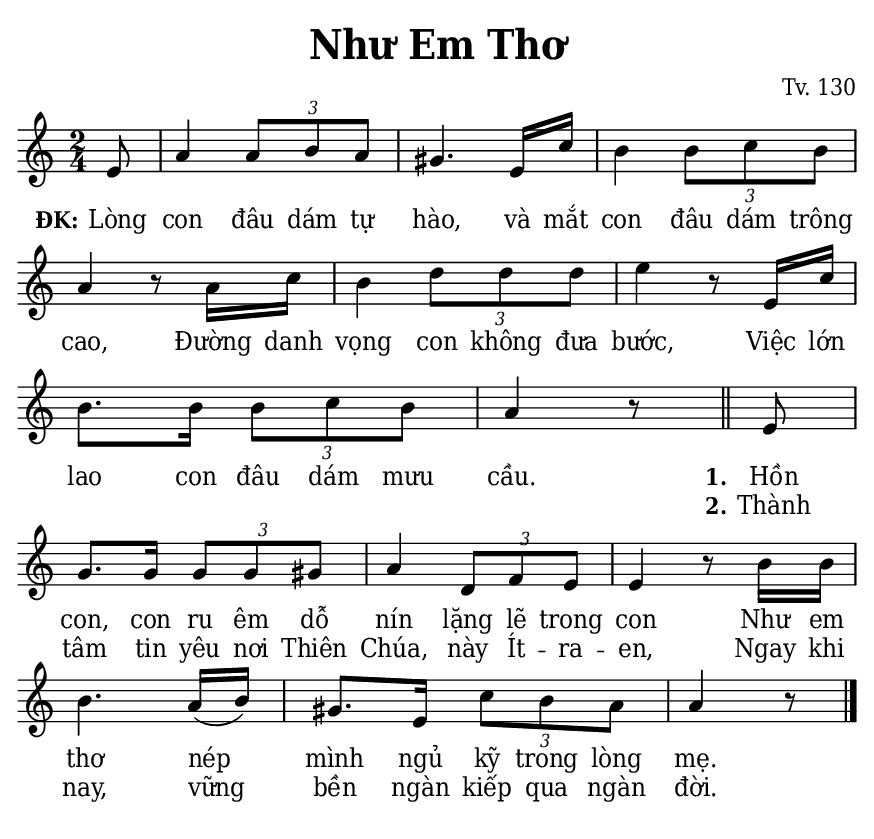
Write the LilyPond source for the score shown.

% Cài đặt chung\
\version "2.22.1"
\include "english.ly"

\header {
  title = \markup { \fontsize #1 "Như Em Thơ" }
  composer = "Tv. 130"
  %arranger = "Lm. Kim Long"
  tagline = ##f
}

% Nhạc phiên khúc
nhacPhienKhucSop = \relative c' {
  \partial 8 e8 |
  a4 \tuplet 3/2 { a8 b a } |
  gs4. e16 c' |
  b4 \tuplet 3/2 { b8 c b } |
  a4 r8 a16 c |
  b4 \tuplet 3/2 { d8 d d } |
  e4 r8 e,16 c' |
  b8. b16 \tuplet 3/2 { b8 c b } |
  a4 r8 \bar "||"
  
  e |
  g8. g16 \tuplet 3/2 { g8 g gs } |
  a4 \tuplet 3/2 { d,8 f e } |
  e4 r8 b'16 b |
  b4. a16 (b) |
  gs8. e16 \tuplet 3/2 { c'8 b a } |
  a4 r8 \bar "|."
}

nhacPhienKhucAlto = \relative c' {
  
}

% Lời phiên khúc
loiPhienKhucSop = \lyrics {
  \set stanza = "ĐK:"
  Lòng con đâu dám tự hào,
  và mắt con đâu dám trông cao,
  Đường danh vọng con không đưa bước,
  Việc lớn lao con đâu dám mưu cầu.
  <<
    {
      \set stanza = "1."
      Hồn con, con ru êm dỗ nín lặng lẽ trong con
      Như em thơ nép mình ngủ kỹ trong lòng mẹ.
    }
    \new Lyrics {
	    \set associatedVoice = "beSop"
	    \set stanza = "2."
	    Thành tâm tin yêu nơi Thiên Chúa,
	    này Ít -- ra -- en,
	    Ngay khi nay, vững bền ngàn kiếp qua ngàn đời.
    }
  >>
}

% Dàn trang
\paper {
  #(set-paper-size "a5")
  top-margin = 3\mm
  bottom-margin = 3\mm
  left-margin = 3\mm
  right-margin = 3\mm
  indent = #0
  #(define fonts
	 (make-pango-font-tree "Deja Vu Serif Condensed"
	 		       "Deja Vu Serif Condensed"
			       "Deja Vu Serif Condensed"
			       (/ 20 20)))
  print-page-number = ##f
  %page-count = #1
}

TongNhip = {
  \key c \major \time 2/4
  \set Timing.beamExceptions = #'()
  \set Timing.baseMoment = #(ly:make-moment 1/4)
}

% Đổi kích thước nốt cho bè phụ
notBePhu =
#(define-music-function (font-size music) (number? ly:music?)
   (for-some-music
     (lambda (m)
       (if (music-is-of-type? m 'rhythmic-event)
           (begin
             (set! (ly:music-property m 'tweaks)
                   (cons `(font-size . ,font-size)
                         (ly:music-property m 'tweaks)))
             #t)
           #f))
     music)
   music)

\score {
  \new ChoirStaff <<
    \new Staff \with {
        \consists "Merge_rests_engraver"
        printPartCombineTexts = ##f
      }
      <<
      \new Voice \TongNhip \partCombine 
        \nhacPhienKhucSop
        \notBePhu -1 { \nhacPhienKhucAlto }
      \new NullVoice = beSop \nhacPhienKhucSop
      \new Lyrics \lyricsto beSop \loiPhienKhucSop
      >>
  >>
  \layout {
    %\override Staff.TimeSignature.transparent = ##t
    \override Lyrics.LyricSpace.minimum-distance = #1.2
    \override Score.BarNumber.break-visibility = ##(#f #f #f)
    \override Score.SpacingSpanner.uniform-stretching = ##t
  } 
}
